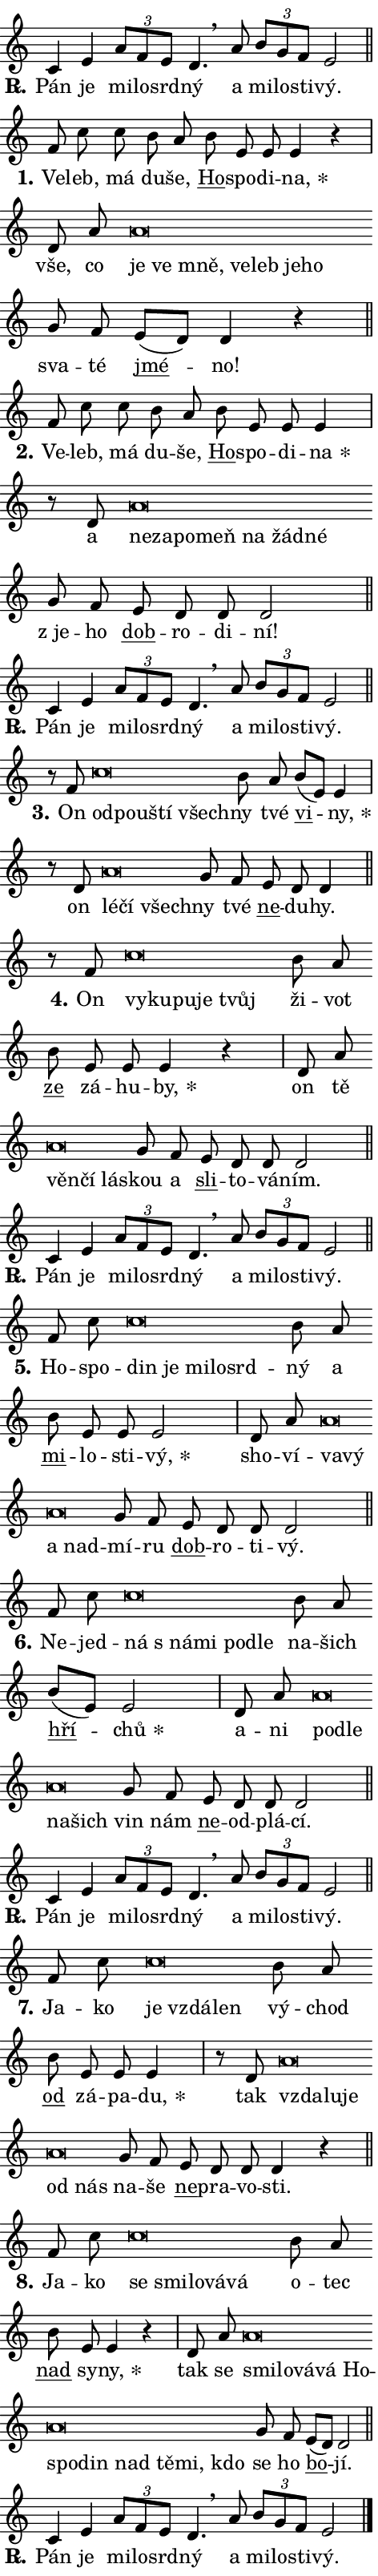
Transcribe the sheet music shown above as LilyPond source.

\version "2.24.0"
\header { tagline = "" }
\paper {
  indent = 0\cm
  top-margin = 0\cm
  right-margin = 0.13\cm % to fit lyric hyphens
  bottom-margin = 0\cm
  left-margin = 0\cm
  paper-width = 8\cm
  page-breaking = #ly:one-page-breaking
  system-system-spacing.basic-distance = #11
  score-system-spacing.basic-distance = #11
  ragged-last = ##f
}


%% Author: Thomas Morley
%% https://lists.gnu.org/archive/html/lilypond-user/2020-05/msg00002.html
#(define (line-position grob)
"Returns position of @var[grob} in current system:
   @code{'start}, if at first time-step
   @code{'end}, if at last time-step
   @code{'middle} otherwise
"
  (let* ((col (ly:item-get-column grob))
         (ln (ly:grob-object col 'left-neighbor))
         (rn (ly:grob-object col 'right-neighbor))
         (col-to-check-left (if (ly:grob? ln) ln col))
         (col-to-check-right (if (ly:grob? rn) rn col))
         (break-dir-left
           (and
             (ly:grob-property col-to-check-left 'non-musical #f)
             (ly:item-break-dir col-to-check-left)))
         (break-dir-right
           (and
             (ly:grob-property col-to-check-right 'non-musical #f)
             (ly:item-break-dir col-to-check-right))))
        (cond ((eqv? 1 break-dir-left) 'start)
              ((eqv? -1 break-dir-right) 'end)
              (else 'middle))))

#(define (tranparent-at-line-position vctor)
  (lambda (grob)
  "Relying on @code{line-position} select the relevant enry from @var{vctor}.
Used to determine transparency,"
    (case (line-position grob)
      ((end) (not (vector-ref vctor 0)))
      ((middle) (not (vector-ref vctor 1)))
      ((start) (not (vector-ref vctor 2))))))

noteHeadBreakVisibility =
#(define-music-function (break-visibility)(vector?)
"Makes @code{NoteHead}s transparent relying on @var{break-visibility}"
#{
  \override NoteHead.transparent =
    #(tranparent-at-line-position break-visibility)
#})

#(define delete-ledgers-for-transparent-note-heads
  (lambda (grob)
    "Reads whether a @code{NoteHead} is transparent.
If so this @code{NoteHead} is removed from @code{'note-heads} from
@var{grob}, which is supposed to be @code{LedgerLineSpanner}.
As a result ledgers are not printed for this @code{NoteHead}"
    (let* ((nhds-array (ly:grob-object grob 'note-heads))
           (nhds-list
             (if (ly:grob-array? nhds-array)
                 (ly:grob-array->list nhds-array)
                 '()))
           ;; Relies on the transparent-property being done before
           ;; Staff.LedgerLineSpanner.after-line-breaking is executed.
           ;; This is fragile ...
           (to-keep
             (remove
               (lambda (nhd)
                 (ly:grob-property nhd 'transparent #f))
               nhds-list)))
      ;; TODO find a better method to iterate over grob-arrays, similiar
      ;; to filter/remove etc for lists
      ;; For now rebuilt from scratch
      (set! (ly:grob-object grob 'note-heads)  '())
      (for-each
        (lambda (nhd)
          (ly:pointer-group-interface::add-grob grob 'note-heads nhd))
        to-keep))))

squashNotes = {
  \override NoteHead.X-extent = #'(-0.2 . 0.2)
  \override NoteHead.Y-extent = #'(-0.75 . 0)
  \override NoteHead.stencil =
    #(lambda (grob)
       (let ((pos (ly:grob-property grob 'staff-position)))
         (begin
           (if (< pos -7) (display "ERROR: Lower brevis then expected\n") (display ""))
           (if (<= pos -6) ly:text-interface::print ly:note-head::print))))
}
unSquashNotes = {
  \revert NoteHead.X-extent
  \revert NoteHead.Y-extent
  \revert NoteHead.stencil
}

hideNotes = \noteHeadBreakVisibility #begin-of-line-visible
unHideNotes = \noteHeadBreakVisibility #all-visible

% work-around for resetting accidentals
% https://lilypond.org/doc/v2.23/Documentation/notation/displaying-rhythms#unmetered-music
cadenzaMeasure = {
  \cadenzaOff
  \partial 1024 s1024
  \cadenzaOn
}

#(define-markup-command (accent layout props text) (markup?)
  "Underline accented syllable"
  (interpret-markup layout props
    #{\markup \override #'(offset . 4.3) \underline { #text }#}))

responsum = \markup \concat {
  "R" \hspace #-1.05 \path #0.1 #'((moveto 0 0.07) (lineto 0.9 0.8)) \hspace #0.05 "."
}

spaceSize = #0.6828661417322834 % exact space size for TeX Gyre Schola

\layout {
  \context {
    \Staff
    \remove "Time_signature_engraver"
    \override LedgerLineSpanner.after-line-breaking = #delete-ledgers-for-transparent-note-heads
  }
  \context {
    \Lyrics {
      \override LyricSpace.minimum-distance = \spaceSize
      \override LyricText.font-name = #"TeX Gyre Schola"
      \override LyricText.font-size = 1
      \override StanzaNumber.font-name = #"TeX Gyre Schola Bold"
      \override StanzaNumber.font-size = 1
    }
  }
  \context {
    \Score 
    \override NoteHead.text =
      #(lambda (grob) 
        (let ((pos (ly:grob-property grob 'staff-position)))
          #{\markup {
            \combine
              \halign #-0.55 \raise #(if (= pos -6) 0 0.5) \override #'(thickness . 2) \draw-line #'(3.2 . 0)
              \musicglyph "noteheads.sM1"
          }#}))
  }
}

% magnetic-lyrics.ily
%
%   written by
%     Jean Abou Samra <jean@abou-samra.fr>
%     Werner Lemberg <wl@gnu.org>
%
%   adapted by
%     Jiri Hon <jiri.hon@gmail.com>
%
% Version 2022-Apr-15

% https://www.mail-archive.com/lilypond-user@gnu.org/msg149350.html

#(define (Left_hyphen_pointer_engraver context)
   "Collect syllable-hyphen-syllable occurrences in lyrics and store
them in properties.  This engraver only looks to the left.  For
example, if the lyrics input is @code{foo -- bar}, it does the
following.

@itemize @bullet
@item
Set the @code{text} property of the @code{LyricHyphen} grob between
@q{foo} and @q{bar} to @code{foo}.

@item
Set the @code{left-hyphen} property of the @code{LyricText} grob with
text @q{foo} to the @code{LyricHyphen} grob between @q{foo} and
@q{bar}.
@end itemize

Use this auxiliary engraver in combination with the
@code{lyric-@/text::@/apply-@/magnetic-@/offset!} hook."
   (let ((hyphen #f)
         (text #f))
     (make-engraver
      (acknowledgers
       ((lyric-syllable-interface engraver grob source-engraver)
        (set! text grob)))
      (end-acknowledgers
       ((lyric-hyphen-interface engraver grob source-engraver)
        ;(when (not (grob::has-interface grob 'lyric-space-interface))
          (set! hyphen grob)));)
      ((stop-translation-timestep engraver)
       (when (and text hyphen)
         (ly:grob-set-object! text 'left-hyphen hyphen))
       (set! text #f)
       (set! hyphen #f)))))

#(define (lyric-text::apply-magnetic-offset! grob)
   "If the space between two syllables is less than the value in
property @code{LyricText@/.details@/.squash-threshold}, move the right
syllable to the left so that it gets concatenated with the left
syllable.

Use this function as a hook for
@code{LyricText@/.after-@/line-@/breaking} if the
@code{Left_@/hyphen_@/pointer_@/engraver} is active."
   (let ((hyphen (ly:grob-object grob 'left-hyphen #f)))
     (when hyphen
       (let ((left-text (ly:spanner-bound hyphen LEFT)))
         (when (grob::has-interface left-text 'lyric-syllable-interface)
           (let* ((common (ly:grob-common-refpoint grob left-text X))
                  (this-x-ext (ly:grob-extent grob common X))
                  (left-x-ext
                   (begin
                     ;; Trigger magnetism for left-text.
                     (ly:grob-property left-text 'after-line-breaking)
                     (ly:grob-extent left-text common X)))
                  ;; `delta` is the gap width between two syllables.
                  (delta (- (interval-start this-x-ext)
                            (interval-end left-x-ext)))
                  (details (ly:grob-property grob 'details))
                  (threshold (assoc-get 'squash-threshold details 0.2)))
             (when (< delta threshold)
               (let* (;; We have to manipulate the input text so that
                      ;; ligatures crossing syllable boundaries are not
                      ;; disabled.  For languages based on the Latin
                      ;; script this is essentially a beautification.
                      ;; However, for non-Western scripts it can be a
                      ;; necessity.
                      (lt (ly:grob-property left-text 'text))
                      (rt (ly:grob-property grob 'text))
                      (is-space (grob::has-interface hyphen 'lyric-space-interface))
                      (space (if is-space " " ""))
                      (extra-delta (if is-space spaceSize 0))
                      ;; Append new syllable.
                      (ltrt-space (if (and (string? lt) (string? rt))
                                (string-append lt space rt)
                                (make-concat-markup (list lt space rt))))
                      ;; Right-align `ltrt` to the right side.
                      (ltrt-space-markup (grob-interpret-markup
                               grob
                               (make-translate-markup
                                (cons (interval-length this-x-ext) 0)
                                (make-right-align-markup ltrt-space)))))
                 (begin
                   ;; Don't print `left-text`.
                   (ly:grob-set-property! left-text 'stencil #f)
                   ;; Set text and stencil (which holds all collected
                   ;; syllables so far) and shift it to the left.
                   (ly:grob-set-property! grob 'text ltrt-space)
                   (ly:grob-set-property! grob 'stencil ltrt-space-markup)
                   (ly:grob-translate-axis! grob (- (- delta extra-delta)) X))))))))))


#(define (lyric-hyphen::displace-bounds-first grob)
   ;; Make very sure this callback isn't triggered too early.
   (let ((left (ly:spanner-bound grob LEFT))
         (right (ly:spanner-bound grob RIGHT)))
     (ly:grob-property left 'after-line-breaking)
     (ly:grob-property right 'after-line-breaking)
     (ly:lyric-hyphen::print grob)))

squashThreshold = #0.4

\layout {
  \context {
    \Lyrics
    \consists #Left_hyphen_pointer_engraver
    \override LyricText.after-line-breaking =
      #lyric-text::apply-magnetic-offset!
    \override LyricHyphen.stencil = #lyric-hyphen::displace-bounds-first
    \override LyricText.details.squash-threshold = \squashThreshold
    \override LyricHyphen.minimum-distance = 0
    \override LyricHyphen.minimum-length = \squashThreshold
  }
}

squashText = \override LyricText.details.squash-threshold = 9999
unSquashText = \override LyricText.details.squash-threshold = \squashThreshold

leftText = \override LyricText.self-alignment-X = #LEFT
unLeftText = \revert LyricText.self-alignment-X

starOffset = #(lambda (grob) 
                (let ((x_offset (ly:self-alignment-interface::aligned-on-x-parent grob)))
                  (if (= x_offset 0) 0 (+ x_offset 1.2))))

star = #(define-music-function (syllable)(string?)
"Append star separator at the end of a syllable"
#{
  \once \override LyricText.X-offset = #starOffset
  \lyricmode { \markup {
    #syllable
    \override #'((font-name . "TeX Gyre Schola Bold")) \hspace #0.2 \lower #0.65 \larger "*"
  } }
#})

starAccent = #(define-music-function (syllable)(string?)
"Append star separator at the end of a syllable and make accent"
#{
  \once \override LyricText.X-offset = #starOffset
  \lyricmode { \markup {
    \accent #syllable
    \override #'((font-name . "TeX Gyre Schola Bold")) \hspace #0.2 \lower #0.65 \larger "*"
  } }
#})

breath = #(define-music-function (syllable)(string?)
"Append breathing indicator at the end of a syllable"
#{
  \lyricmode { \markup { #syllable "+" } }
#})

optionalBreath = #(define-music-function (syllable)(string?)
"Append optional breathing indicator at the end of a syllable"
#{
  \lyricmode { \markup { #syllable "(+)" } }
#})


\score {
    <<
        \new Voice = "melody" { \cadenzaOn \key c \major \relative { c'4 e \tuplet 3/2 { a8[ f e] } d4. \breathe \bar "" a'8 \tuplet 3/2 { b[ g f] } e2 \cadenzaMeasure \bar "||" \break } }
        \new Lyrics \lyricsto "melody" { \lyricmode { \set stanza = \responsum
Pán je mi -- lo -- srd -- ný a mi -- lo -- sti -- vý. } }
    >>
    \layout {}
}

\score {
    <<
        \new Voice = "melody" { \cadenzaOn \key c \major \relative { f'8 c' \bar "" c b8 a \bar "" b e, e e4 r \cadenzaMeasure \bar "|" d8 a' \bar "" \squashNotes a\breve*1/16 \hideNotes \breve*1/16 \bar "" \breve*1/16 \bar "" \breve*1/16 \bar "" \breve*1/16 \bar "" \breve*1/16 \breve*1/16 \bar "" \unHideNotes \unSquashNotes g8 f \bar "" e[( d)] d4 r \cadenzaMeasure \bar "||" \break } }
        \new Lyrics \lyricsto "melody" { \lyricmode { \set stanza = "1."
Ve -- leb, má du -- še, \markup \accent Ho -- spo -- di -- \star na, vše, co \leftText je \squashText ve mně, ve -- leb je -- ho \unLeftText \unSquashText sva -- té \markup \accent jmé -- no! } }
    >>
    \layout {}
}

\score {
    <<
        \new Voice = "melody" { \cadenzaOn \key c \major \relative { f'8 c' \bar "" c b8 a \bar "" b e, e e4 \cadenzaMeasure \bar "|" r8 d8 \squashNotes a'\breve*1/16 \hideNotes \breve*1/16 \bar "" \breve*1/16 \bar "" \breve*1/16 \bar "" \breve*1/16 \bar "" \breve*1/16 \breve*1/16 \bar "" \unHideNotes \unSquashNotes g8 f \bar "" e d d d2 \cadenzaMeasure \bar "||" \break } }
        \new Lyrics \lyricsto "melody" { \lyricmode { \set stanza = "2."
Ve -- leb, má du -- še, \markup \accent Ho -- spo -- di -- \star na a \leftText ne -- \squashText za -- po -- meň na žád -- né \unLeftText \unSquashText "z je" -- ho \markup \accent dob -- ro -- di -- ní! } }
    >>
    \layout {}
}

\score {
    <<
        \new Voice = "melody" { \cadenzaOn \key c \major \relative { c'4 e \tuplet 3/2 { a8[ f e] } d4. \breathe \bar "" a'8 \tuplet 3/2 { b[ g f] } e2 \cadenzaMeasure \bar "||" \break } }
        \new Lyrics \lyricsto "melody" { \lyricmode { \set stanza = \responsum
Pán je mi -- lo -- srd -- ný a mi -- lo -- sti -- vý. } }
    >>
    \layout {}
}

\score {
    <<
        \new Voice = "melody" { \cadenzaOn \key c \major \relative { r8 f'8 \squashNotes c'\breve*1/16 \hideNotes \breve*1/16 \bar "" \breve*1/16 \breve*1/16 \bar "" \unHideNotes \unSquashNotes b8 a \bar "" b[( e,)] e4 \cadenzaMeasure \bar "|" r8 d8 \squashNotes a'\breve*1/16 \hideNotes \breve*1/16 \breve*1/16 \bar "" \unHideNotes \unSquashNotes g8 f \bar "" e d d4 \cadenzaMeasure \bar "||" \break } }
        \new Lyrics \lyricsto "melody" { \lyricmode { \set stanza = "3."
On \leftText od -- \squashText pou -- ští všech -- \unLeftText \unSquashText ny tvé \markup \accent vi -- \star ny, on \leftText lé -- \squashText čí všech -- \unLeftText \unSquashText ny tvé \markup \accent ne -- du -- hy. } }
    >>
    \layout {}
}

\score {
    <<
        \new Voice = "melody" { \cadenzaOn \key c \major \relative { r8 f'8 \squashNotes c'\breve*1/16 \hideNotes \breve*1/16 \bar "" \breve*1/16 \bar "" \breve*1/16 \breve*1/16 \bar "" \unHideNotes \unSquashNotes b8 a \bar "" b e, e e4 r \cadenzaMeasure \bar "|" d8 a' \bar "" \squashNotes a\breve*1/16 \hideNotes \breve*1/16 \breve*1/16 \bar "" \unHideNotes \unSquashNotes g8 f \bar "" e d d d2 \cadenzaMeasure \bar "||" \break } }
        \new Lyrics \lyricsto "melody" { \lyricmode { \set stanza = "4."
On \leftText vy -- \squashText ku -- pu -- je tvůj \unLeftText \unSquashText ži -- vot \markup \accent ze zá -- hu -- \star by, on tě \leftText věn -- \squashText čí lá -- \unLeftText \unSquashText skou a \markup \accent sli -- to -- vá -- ním. } }
    >>
    \layout {}
}

\score {
    <<
        \new Voice = "melody" { \cadenzaOn \key c \major \relative { c'4 e \tuplet 3/2 { a8[ f e] } d4. \breathe \bar "" a'8 \tuplet 3/2 { b[ g f] } e2 \cadenzaMeasure \bar "||" \break } }
        \new Lyrics \lyricsto "melody" { \lyricmode { \set stanza = \responsum
Pán je mi -- lo -- srd -- ný a mi -- lo -- sti -- vý. } }
    >>
    \layout {}
}

\score {
    <<
        \new Voice = "melody" { \cadenzaOn \key c \major \relative { f'8 c' \bar "" \squashNotes c\breve*1/16 \hideNotes \breve*1/16 \bar "" \breve*1/16 \bar "" \breve*1/16 \breve*1/16 \bar "" \unHideNotes \unSquashNotes b8 a \bar "" b e, e e2 \cadenzaMeasure \bar "|" d8 a' \bar "" \squashNotes a\breve*1/16 \hideNotes \breve*1/16 \bar "" \breve*1/16 \breve*1/16 \bar "" \unHideNotes \unSquashNotes g8 f \bar "" e d d d2 \cadenzaMeasure \bar "||" \break } }
        \new Lyrics \lyricsto "melody" { \lyricmode { \set stanza = "5."
Ho -- spo -- \leftText din \squashText je mi -- lo -- srd -- \unLeftText \unSquashText ný a \markup \accent mi -- lo -- sti -- \star vý, sho -- ví -- \leftText va -- \squashText vý a nad -- \unLeftText \unSquashText mí -- ru \markup \accent dob -- ro -- ti -- vý. } }
    >>
    \layout {}
}

\score {
    <<
        \new Voice = "melody" { \cadenzaOn \key c \major \relative { f'8 c' \bar "" \squashNotes c\breve*1/16 \hideNotes \breve*1/16 \bar "" \breve*1/16 \bar "" \breve*1/16 \breve*1/16 \bar "" \unHideNotes \unSquashNotes b8 a \bar "" b[( e,)] e2 \cadenzaMeasure \bar "|" d8 a' \bar "" \squashNotes a\breve*1/16 \hideNotes \breve*1/16 \bar "" \breve*1/16 \breve*1/16 \bar "" \unHideNotes \unSquashNotes g8 f \bar "" e d d d2 \cadenzaMeasure \bar "||" \break } }
        \new Lyrics \lyricsto "melody" { \lyricmode { \set stanza = "6."
Ne -- jed -- \leftText ná \squashText "s ná" -- mi po -- dle \unLeftText \unSquashText na -- šich \markup \accent hří -- \star chů a -- ni \leftText po -- \squashText dle na -- šich \unLeftText \unSquashText vin nám \markup \accent ne -- od -- plá -- cí. } }
    >>
    \layout {}
}

\score {
    <<
        \new Voice = "melody" { \cadenzaOn \key c \major \relative { c'4 e \tuplet 3/2 { a8[ f e] } d4. \breathe \bar "" a'8 \tuplet 3/2 { b[ g f] } e2 \cadenzaMeasure \bar "||" \break } }
        \new Lyrics \lyricsto "melody" { \lyricmode { \set stanza = \responsum
Pán je mi -- lo -- srd -- ný a mi -- lo -- sti -- vý. } }
    >>
    \layout {}
}

\score {
    <<
        \new Voice = "melody" { \cadenzaOn \key c \major \relative { f'8 c' \bar "" \squashNotes c\breve*1/16 \hideNotes \breve*1/16 \breve*1/16 \bar "" \unHideNotes \unSquashNotes b8 a \bar "" b e, e e4 \cadenzaMeasure \bar "|" r8 d8 \squashNotes a'\breve*1/16 \hideNotes \breve*1/16 \bar "" \breve*1/16 \bar "" \breve*1/16 \breve*1/16 \bar "" \unHideNotes \unSquashNotes g8 f \bar "" e d d d4 r \cadenzaMeasure \bar "||" \break } }
        \new Lyrics \lyricsto "melody" { \lyricmode { \set stanza = "7."
Ja -- ko \leftText je \squashText vzdá -- len \unLeftText \unSquashText vý -- chod \markup \accent od zá -- pa -- \star du, tak \leftText vzda -- \squashText lu -- je od nás \unLeftText \unSquashText na -- še \markup \accent ne -- pra -- vo -- sti. } }
    >>
    \layout {}
}

\score {
    <<
        \new Voice = "melody" { \cadenzaOn \key c \major \relative { f'8 c' \bar "" \squashNotes c\breve*1/16 \hideNotes \breve*1/16 \bar "" \breve*1/16 \bar "" \breve*1/16 \breve*1/16 \bar "" \unHideNotes \unSquashNotes b8 a \bar "" b e, e4 r \cadenzaMeasure \bar "|" d8 a' \bar "" \squashNotes a\breve*1/16 \hideNotes \breve*1/16 \bar "" \breve*1/16 \bar "" \breve*1/16 \bar "" \breve*1/16 \bar "" \breve*1/16 \bar "" \breve*1/16 \bar "" \breve*1/16 \bar "" \breve*1/16 \bar "" \breve*1/16 \breve*1/16 \bar "" \unHideNotes \unSquashNotes g8 f \bar "" e[( d)] d2 \cadenzaMeasure \bar "||" \break } }
        \new Lyrics \lyricsto "melody" { \lyricmode { \set stanza = "8."
Ja -- ko \leftText se \squashText smi -- lo -- vá -- vá \unLeftText \unSquashText o -- tec \markup \accent nad sy -- \star ny, tak se \leftText smi -- \squashText lo -- vá -- vá Ho -- spo -- din nad tě -- mi, kdo \unLeftText \unSquashText se ho \markup \accent bo -- jí. } }
    >>
    \layout {}
}

\score {
    <<
        \new Voice = "melody" { \cadenzaOn \key c \major \relative { c'4 e \tuplet 3/2 { a8[ f e] } d4. \breathe \bar "" a'8 \tuplet 3/2 { b[ g f] } e2 \cadenzaMeasure \bar "||" \break } \bar "|." }
        \new Lyrics \lyricsto "melody" { \lyricmode { \set stanza = \responsum
Pán je mi -- lo -- srd -- ný a mi -- lo -- sti -- vý. } }
    >>
    \layout {}
}
